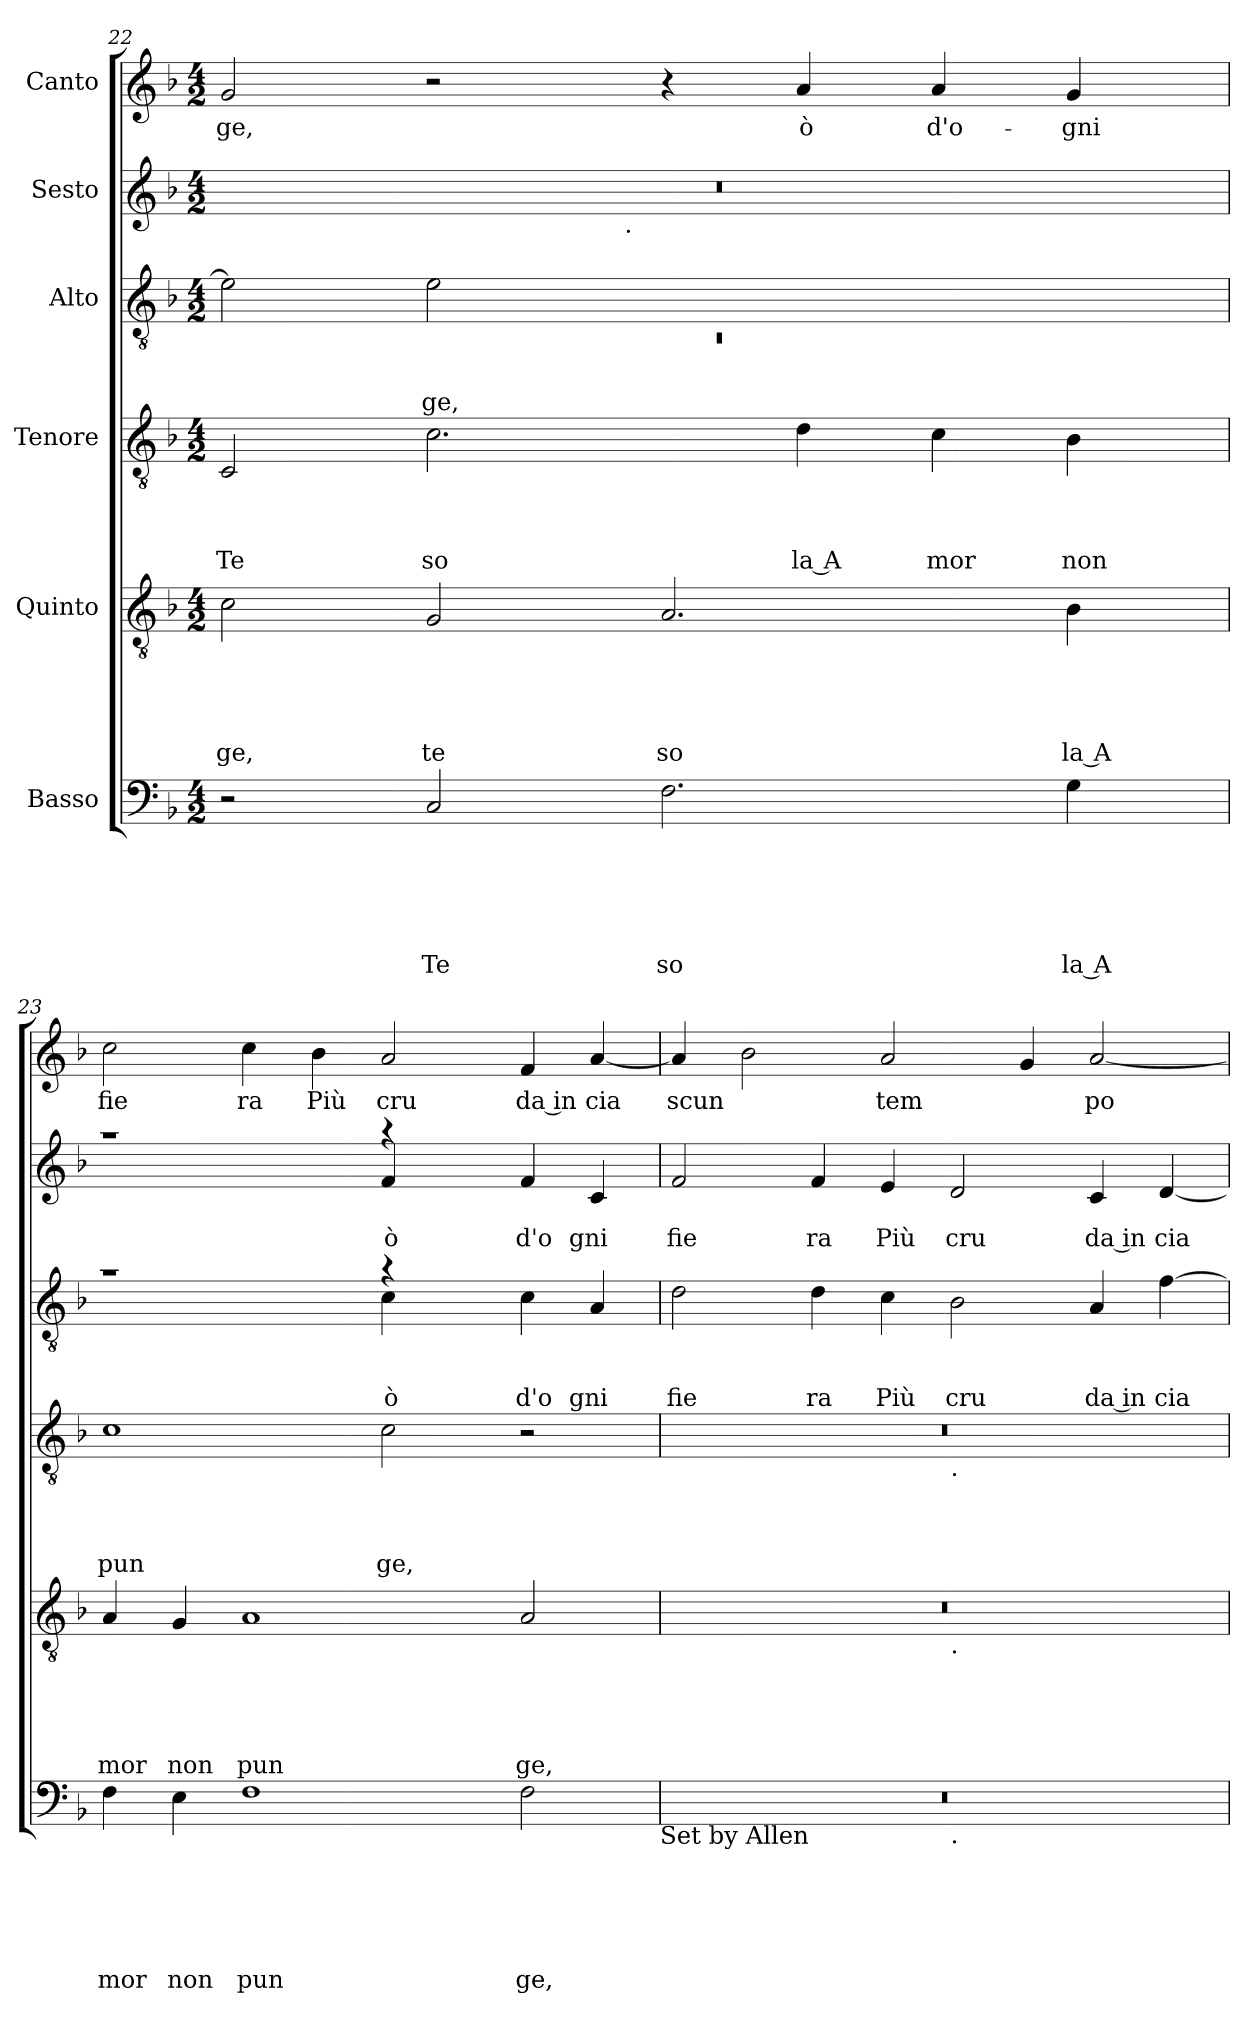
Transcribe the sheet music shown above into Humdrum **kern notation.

**kern	**text	**text	**text	**text	**text	**text	**kern	**text	**text	**text	**text	**text	**kern	**text	**text	**text	**text	**kern	**text	**text	**text	**kern	**text	**text	**kern	**text
*part6	*part6	*part6	*part6	*part6	*part6	*part6	*part5	*part5	*part5	*part5	*part5	*part5	*part4	*part4	*part4	*part4	*part4	*part3	*part3	*part3	*part3	*part2	*part2	*part2	*part1	*part1
*staff6	*staff6	*staff6	*staff6	*staff6	*staff6	*staff6	*staff5	*staff5	*staff5	*staff5	*staff5	*staff5	*staff4	*staff4	*staff4	*staff4	*staff4	*staff3	*staff3	*staff3	*staff3	*staff2	*staff2	*staff2	*staff1	*staff1
*I"Basso	*	*	*	*	*	*	*I"Quinto	*	*	*	*	*	*I"Tenore	*	*	*	*	*I"Alto	*	*	*	*I"Sesto	*	*	*I"Canto	*
*clefF4	*	*	*	*	*	*	*clefGv2	*	*	*	*	*	*clefGv2	*	*	*	*	*clefGv2	*	*	*	*clefG2	*	*	*clefG2	*
*ITrd-3c-5	*	*	*	*	*	*	*ITrd-3c-5	*	*	*	*	*	*	*	*	*	*	*ITrd-3c-5	*	*	*	*ITrd-3c-5	*	*	*ITrd-3c-5	*
*k[b-e-]	*	*	*	*	*	*	*k[b-e-]	*	*	*	*	*	*k[b-]	*	*	*	*	*k[b-e-]	*	*	*	*k[b-e-]	*	*	*k[b-e-]	*
*B-:	*	*	*	*	*	*	*B-:	*	*	*	*	*	*F:	*	*	*	*	*B-:	*	*	*	*B-:	*	*	*B-:	*
*M4/2	*	*	*	*	*	*	*M4/2	*	*	*	*	*	*M4/2	*	*	*	*	*M4/2	*	*	*	*M4/2	*	*	*M4/2	*
=22	=22	=22	=22	=22	=22	=22	=22	=22	=22	=22	=22	=22	=22	=22	=22	=22	=22	=22	=22	=22	=22	=22	=22	=22	=22	=22
*	*	*	*	*	*	*	*	*	*	*	*	*	*	*	*	*	*	*^	*	*	*	*	*	*	*	*
!	!	!	!	!	!	!	!	!	!	!	!	!LO:LY:b	!	!	!	!	!LO:LY:b	!	!LO:N:vis=1	!	!	!	!	!	!	!	!LO:LY:b
*	*	*	*	*	*	*	*	*	*	*	*	*	*	*	*	*	*	*	*	*	*	*	*^	*	*	*	*
2r	.	.	.	.	.	.	2f\	.	.	.	.	ge,	2C/	.	.	.	Te	2a\]	0rC	.	.	.	0r	2ryy	.	.	2cc/	-ge,
!	!	!	!	!	!	!LO:LY:b	!	!	!	!	!	!LO:LY:b	!	!	!	!	!LO:LY:b	!	!	!	!	!LO:LY:b	!	!	!	!	!	!
2F/	.	.	.	.	.	Te	2c/	.	.	.	.	te	2.c\	.	.	.	so	2a\	.	.	.	ge,	.	4...ryy	.	.	2r	.
!	!	!	!	!	!	!	!	!	!	!	!	!	!	!	!	!	!	!	!	!	!	!	!	!LO:TX:b:t=.	!	!	!	!
.	.	.	.	.	.	.	.	.	.	.	.	.	.	.	.	.	.	.	.	.	.	.	.	1ryy	.	.	.	.
!	!	!	!	!	!	!LO:LY:b	!	!	!	!	!	!LO:LY:b	!	!	!	!	!	!	!	!	!	!	!	!	!	!	!	!
2.B-\	.	.	.	.	.	so	2.d/	.	.	.	.	so	.	.	.	.	.	1ryy	.	.	.	.	.	.	.	.	4r	.
!	!	!	!	!	!	!	!	!	!	!	!	!	!	!	!	!	!LO:LY:b:rj	!	!	!	!	!	!	!	!	!	!	!LO:LY:b
.	.	.	.	.	.	.	.	.	.	.	.	.	4d\	.	.	.	la A	.	.	.	.	.	.	.	.	.	4dd/	ò
!	!	!	!	!	!	!	!	!	!	!	!	!	!	!	!	!	!LO:LY:b	!	!	!	!	!	!	!	!	!	!	!LO:LY:b
.	.	.	.	.	.	.	.	.	.	.	.	.	4c\	.	.	.	mor	.	.	.	.	.	.	.	.	.	4dd/	d'o-
!	!	!	!	!	!	!LO:LY:b:rj	!	!	!	!	!	!LO:LY:b:rj	!	!	!	!	!LO:LY:b	!	!	!	!	!	!	!	!	!	!	!LO:LY:b
4c\	.	.	.	.	.	la A	4e-\	.	.	.	.	la A	4B-\	.	.	.	non	.	.	.	.	.	.	.	.	.	4cc</	-gni
.	.	.	.	.	.	.	.	.	.	.	.	.	.	.	.	.	.	.	.	.	.	.	.	32ryy	.	.	.	.
!!LO:LB:g=z
=23	=23	=23	=23	=23	=23	=23	=23	=23	=23	=23	=23	=23	=23	=23	=23	=23	=23	=23	=23	=23	=23	=23	=23	=23	=23	=23	=23	=23
!	!	!	!	!	!	!LO:LY:b	!	!	!	!	!	!LO:LY:b	!	!	!	!	!LO:LY:b	!	!	!	!	!	!	!	!	!	!	!LO:LY:b
4B-\	.	.	.	.	.	mor	4d/	.	.	.	.	mor	1c	.	.	.	pun	1ra	1ryy	.	.	.	1raa	1ryy	.	.	2ff\	fie
!	!	!	!	!	!	!LO:LY:b	!	!	!	!	!	!LO:LY:b	!	!	!	!	!	!	!	!	!	!	!	!	!	!	!	!
4A\	.	.	.	.	.	non	4c/	.	.	.	.	non	.	.	.	.	.	.	.	.	.	.	.	.	.	.	.	.
!	!	!	!	!	!	!LO:LY:b	!	!	!	!	!	!LO:LY:b	!	!	!	!	!	!	!	!	!	!	!	!	!	!	!	!LO:LY:b
1B-	.	.	.	.	.	pun	1d	.	.	.	.	pun	.	.	.	.	.	.	.	.	.	.	.	.	.	.	4ff\	ra
!	!	!	!	!	!	!	!	!	!	!	!	!	!	!	!	!	!	!	!	!	!	!	!	!	!	!	!	!LO:LY:b
.	.	.	.	.	.	.	.	.	.	.	.	.	.	.	.	.	.	.	.	.	.	.	.	.	.	.	4ee-\	Più
!	!	!	!	!	!	!	!	!	!	!	!	!	!	!	!	!	!LO:LY:b	!	!	!	!	!LO:LY:b	!	!	!	!LO:LY:b	!	!LO:LY:b
.	.	.	.	.	.	.	.	.	.	.	.	.	2c\	.	.	.	ge,	4ra	4f\	.	.	ò	4raa	4b-/	.	ò	2dd/	cru
.	.	.	.	.	.	.	.	.	.	.	.	.	.	.	.	.	.	2.ryy	4ryy	.	.	.	2.ryy	4ryy	.	.	.	.
!	!	!	!	!	!	!LO:LY:b	!	!	!	!	!	!LO:LY:b	!	!	!	!	!	!	!	!	!	!LO:LY:b	!	!	!	!LO:LY:b	!	!LO:LY:b:rj
2B-\	.	.	.	.	.	ge,	2d/	.	.	.	.	ge,	2r	.	.	.	.	.	4f\	.	.	d'o	.	4b-/	.	d'o	4b-/	da in
!	!	!	!	!	!	!	!	!	!	!	!	!	!	!	!	!	!	!	!	!	!	!LO:LY:b	!	!	!	!LO:LY:b	!	!LO:LY:b
.	.	.	.	.	.	.	.	.	.	.	.	.	.	.	.	.	.	.	4d/	.	.	gni	.	4f/	.	gni	[<4dd/	cia
!LO:TX:b:t=Set by Allen	!	!	!	!	!	!	!	!	!	!	!	!	!	!	!	!	!	!	!	!	!	!	!	!	!	!	!	!
=24	=24	=24	=24	=24	=24	=24	=24	=24	=24	=24	=24	=24	=24	=24	=24	=24	=24	=24	=24	=24	=24	=24	=24	=24	=24	=24	=24	=24
!	!	!	!	!	!	!	!	!	!	!	!	!	!	!	!	!	!	!	!	!	!	!LO:LY:b	!	!	!	!LO:LY:b	!	!LO:LY:b
*	*	*	*	*	*	*	*	*	*	*	*	*	*	*	*	*	*	*v	*v	*	*	*	*	*	*	*	*	*
*^	*	*	*	*	*	*	*^	*	*	*	*	*	*^	*	*	*	*	*	*	*	*	*v	*v	*	*	*	*
0r	1ryy	.	.	.	.	.	.	0r	1ryy	.	.	.	.	.	0r	1ryy	.	.	.	.	2g\	.	.	fie	2b-/	.	fie	4dd/]	scun
.	.	.	.	.	.	.	.	.	.	.	.	.	.	.	.	.	.	.	.	.	.	.	.	.	.	.	.	2ee-\	.
!	!	!	!	!	!	!	!	!	!	!	!	!	!	!	!	!	!	!	!	!	!	!	!	!LO:LY:b	!	!	!LO:LY:b	!	!
.	.	.	.	.	.	.	.	.	.	.	.	.	.	.	.	.	.	.	.	.	4g\	.	.	ra	4b-/	.	ra	.	.
!	!	!	!	!	!	!	!	!	!	!	!	!	!	!	!	!	!	!	!	!	!	!	!	!LO:LY:b	!	!	!LO:LY:b	!	!LO:LY:b
.	.	.	.	.	.	.	.	.	.	.	.	.	.	.	.	.	.	.	.	.	4f\	.	.	Più	4a/	.	Più	2dd/	tem
!	!	!	!	!	!	!	!	!	!	!	!	!	!	!	!	!LO:TX:b:t=.	!	!	!	!	!	!	!	!	!	!	!	!	!
!	!	!	!	!	!	!	!	!	!LO:TX:b:t=.	!	!	!	!	!	!	!	!	!	!	!	!	!	!	!	!	!	!	!	!
!	!LO:TX:b:t=.	!	!	!	!	!	!	!	!	!	!	!	!	!	!	!	!	!	!	!	!	!	!	!	!	!	!	!	!
!	!	!	!	!	!	!	!	!	!	!	!	!	!	!	!	!	!	!	!	!	!	!	!	!LO:LY:b	!	!	!LO:LY:b	!	!
.	1ryy	.	.	.	.	.	.	.	1ryy	.	.	.	.	.	.	1ryy	.	.	.	.	2e-\	.	.	cru	2g/	.	cru	.	.
.	.	.	.	.	.	.	.	.	.	.	.	.	.	.	.	.	.	.	.	.	.	.	.	.	.	.	.	4cc/	.
!	!	!	!	!	!	!	!	!	!	!	!	!	!	!	!	!	!	!	!	!	!	!	!	!LO:LY:b:rj	!	!	!LO:LY:b:rj	!	!LO:LY:b
.	.	.	.	.	.	.	.	.	.	.	.	.	.	.	.	.	.	.	.	.	4d/	.	.	da in	4f/	.	da in	[<2dd/	po
!	!	!	!	!	!	!	!	!	!	!	!	!	!	!	!	!	!	!	!	!	!	!	!	!LO:LY:b	!	!	!LO:LY:b	!	!
.	.	.	.	.	.	.	.	.	.	.	.	.	.	.	.	.	.	.	.	.	[>4b-\	.	.	cia	[<4g/	.	cia	.	.
*v	*v	*	*	*	*	*	*	*	*	*	*	*	*	*	*v	*v	*	*	*	*	*	*	*	*	*	*	*	*	*
*	*	*	*	*	*	*	*v	*v	*	*	*	*	*	*	*	*	*	*	*	*	*	*	*	*	*	*	*
=	=	=	=	=	=	=	=	=	=	=	=	=	=	=	=	=	=	=	=	=	=	=	=	=	=	=
*-	*-	*-	*-	*-	*-	*-	*-	*-	*-	*-	*-	*-	*-	*-	*-	*-	*-	*-	*-	*-	*-	*-	*-	*-	*-	*-
